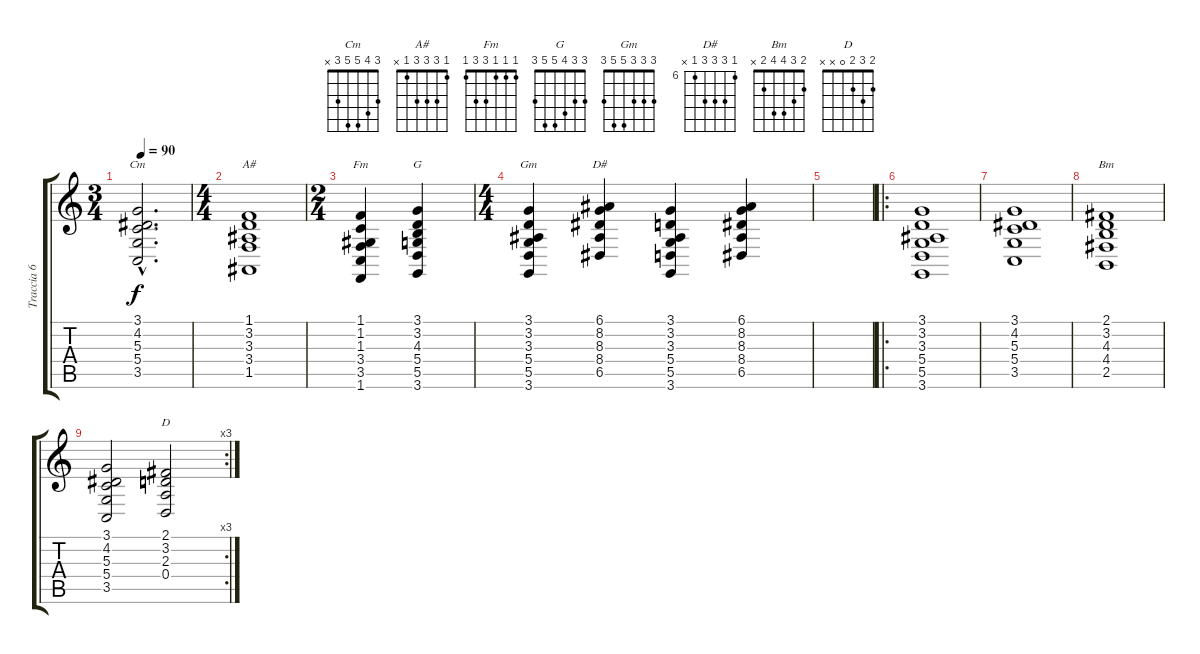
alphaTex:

\track ("Traccia 6" "Traccia 6") {instrument stringensemble1}
\staff {score tabs}
\tuning (E4 B3 G3 D3 A2 E2) {hide}
\chord ("Cm" 3 4 5 5 3 x)
\chord ("A#" 1 3 3 3 1 x)
\chord ("Fm" 1 1 1 3 3 1)
\chord ("G" 3 3 4 5 5 3)
\chord ("Gm" 3 3 3 5 5 3)
\chord ("D#" 6 8 8 8 6 x) {firstfret 6}
\chord ("Bm" 2 3 4 4 2 x)
\chord ("D" 2 3 2 0 x x)
\ts (3 4)
\tempo 90
\clef g2
\ks c
(3.1{hac} 4.2{hac} 5.3{hac} 5.4{hac} 3.5{hac}).2{d ch "Cm" dy f} |
\ts (4 4)
(1.1 3.2 3.3 3.4 1.5).1{ch "A#"} |
\ts (2 4)
(1.1 1.2 1.3 3.4 3.5 1.6).4{ch "Fm"} (3.1 3.2 4.3 5.4 5.5 3.6).4{ch "G"} |
\ts (4 4)
(3.1 3.2 3.3 5.4 5.5 3.6).4{ch "Gm" volume 11} (6.1 8.2 8.3 8.4 6.5).4{ch "D#"} (3.1 3.2 3.3 5.4 5.5 3.6).4 (6.1 8.2 8.3 8.4 6.5).4 |
|
\ro
(3.1 3.2 3.3 5.4 5.5 3.6).1 |
(3.1 4.2 5.3 5.4 3.5).1 |
(2.1 3.2 4.3 4.4 2.5).1{ch "Bm"} |
\rc 3
(3.1 4.2 5.3 5.4 3.5).2 (2.1 3.2 2.3 0.4).2{ch "D"}
